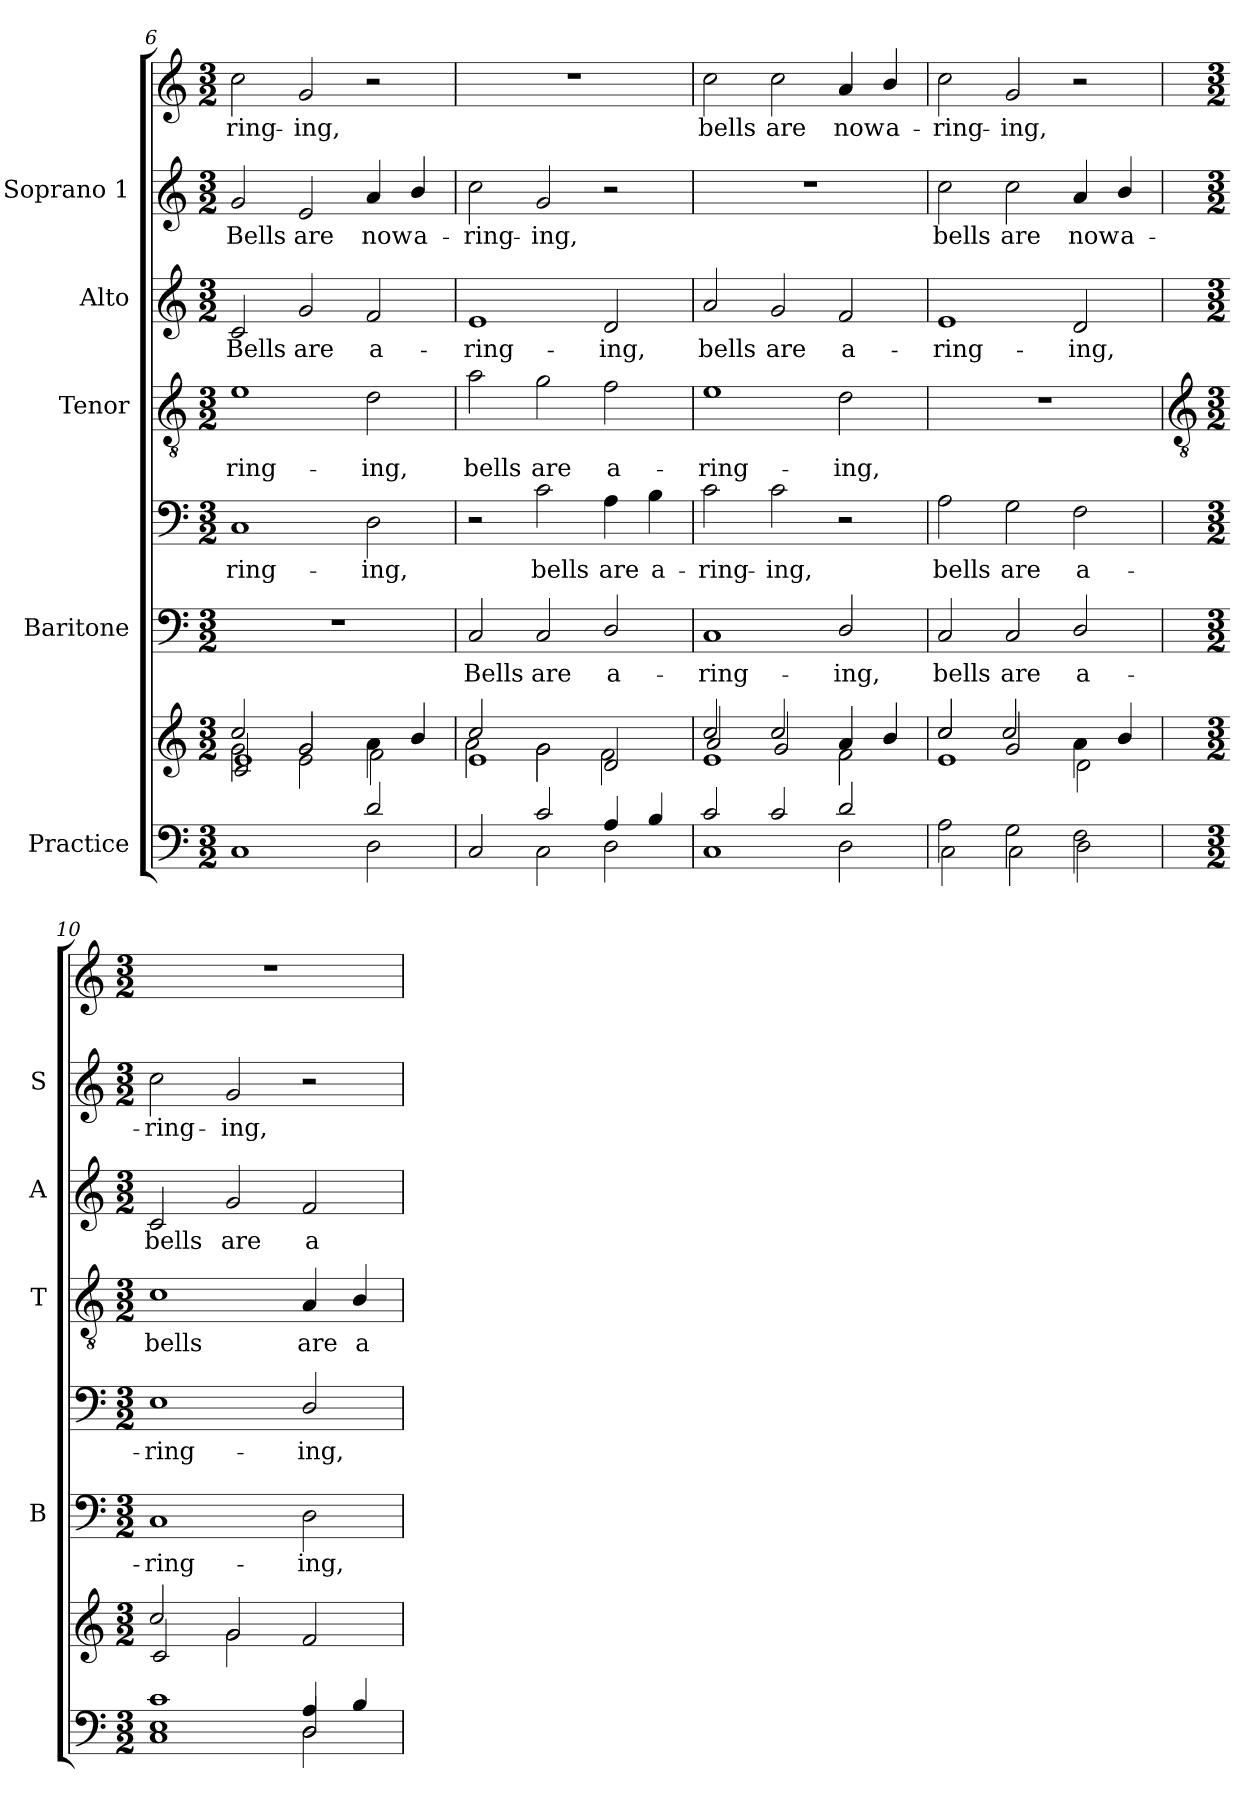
**kern	**kern	**kern	**text	**kern	**text	**kern	**text	**kern	**text	**kern	**text	**kern	**text
*part5	*part5	*part4	*part4	*part4	*part4	*part3	*part3	*part2	*part2	*part1	*part1	*part1	*part1
*staff8	*staff7	*staff6	*staff6	*staff5	*staff5	*staff4	*staff4	*staff3	*staff3	*staff2	*staff2	*staff1	*staff1
*I"Practice	*	*I"Baritone	*	*	*	*I"Tenor	*	*I"Alto	*	*I"Soprano 1	*	*	*
*	*	*I'B	*	*	*	*I'T	*	*I'A	*	*I'S	*	*	*
*clefF4	*clefG2	*clefF4	*	*clefF4	*	*clefGv2	*	*clefG2	*	*clefG2	*	*clefG2	*
*k[]	*k[]	*k[]	*	*k[]	*	*k[]	*	*k[]	*	*k[]	*	*k[]	*
*C:	*C:	*C:	*	*C:	*	*C:	*	*C:	*	*C:	*	*C:	*
*M3/2	*M3/2	*M3/2	*	*M3/2	*	*M3/2	*	*M3/2	*	*M3/2	*	*M3/2	*
=6	=6	=6	=6	=6	=6	=6	=6	=6	=6	=6	=6	=6	=6
*^	*	*	*	*	*	*	*	*	*	*	*	*	*
*	*^	*	*	*	*	*	*	*	*	*	*	*	*	*
!	!	!LO:N:vis=1	!	!LO:N:vis=1	!	!	!LO:LY:b	!	!LO:LY:b	!	!LO:LY:b	!	!LO:LY:b	!	!LO:LY:b
*	*	*	*^	*	*	*	*	*	*	*	*	*	*	*	*
*	*	*	*	*^	*	*	*	*	*	*	*	*	*	*	*	*
*	*	*	*	*	*^	*	*	*	*	*	*	*	*	*	*	*	*
1ryy	1C	1.ryy	2cc/	2g	2c	1e	1.r	.	1C	-ring-	1e	-ring-	2c	Bells	2g	Bells	2cc	-ring-
!	!	!	!	!	!	!	!	!	!	!	!	!	!	!LO:LY:b	!	!LO:LY:b	!	!LO:LY:b
.	.	.	2g	2e	2g	.	.	.	.	.	.	.	2g	are	2e	are	2g	-ing,
!	!	!	!	!	!	!	!	!	!	!LO:LY:b	!	!LO:LY:b	!	!LO:LY:b	!	!LO:LY:b	!	!
2d	2D	.	2ryy	4a	2f\	2ryy	.	.	2D	-ing,	2d	-ing,	2f	a-	4a	now	2r	.
!	!	!	!	!	!	!	!	!	!	!	!	!	!	!	!	!LO:LY:b	!	!
.	.	.	.	4b/	.	.	.	.	.	.	.	.	.	.	4b/	a-	.	.
*	*v	*v	*	*	*	*	*	*	*	*	*	*	*	*	*	*	*	*
=7	=7	=7	=7	=7	=7	=7	=7	=7	=7	=7	=7	=7	=7	=7	=7	=7	=7
!	!	!LO:N:vis=1	!	!	!	!	!LO:LY:b	!	!	!	!LO:LY:b	!	!LO:LY:b	!	!LO:LY:b	!LO:N:vis=1	!
2ryy	2C	1.ryy	2cc/	1e	2a	2C	-Bells	2r	.	2a	bells	1e	-ring-	2cc	-ring-	1.r	.
!	!	!	!	!	!	!	!LO:LY:b	!	!LO:LY:b	!	!LO:LY:b	!	!	!	!LO:LY:b	!	!
2c	2C\	.	2g	.	2g	2C	are	2c	bells	2g	are	.	.	2g	-ing,	.	.
!	!	!	!	!	!	!	!LO:LY:b	!	!LO:LY:b	!	!LO:LY:b	!	!LO:LY:b	!	!	!	!
4A/	2D\	.	2ryy	2d	2f	2D/	a-	4A	are	2f	a-	2d	-ing,	2r	.	.	.
!	!	!	!	!	!	!	!	!	!LO:LY:b	!	!	!	!	!	!	!	!
4B/	.	.	.	.	.	.	.	4B	a-	.	.	.	.	.	.	.	.
=8	=8	=8	=8	=8	=8	=8	=8	=8	=8	=8	=8	=8	=8	=8	=8	=8	=8
*	*^	*	*	*	*	*	*	*	*	*	*	*	*	*	*	*	*
!	!	!	!	!LO:N:vis=1	!	!	!	!LO:LY:b	!	!LO:LY:b	!	!LO:LY:b	!	!LO:LY:b	!LO:N:vis=1	!	!	!LO:LY:b
1ryy	2c/	1C	2cc/	1.ryy	2a	1e	1C	ring-	2c	-ring-	1e	-ring-	2a	bells	1.r	.	2cc	bells
!	!	!	!	!	!	!	!	!	!	!LO:LY:b	!	!	!	!LO:LY:b	!	!	!	!LO:LY:b
.	2c/	.	2cc/	.	2g	.	.	.	2c	-ing,	.	.	2g	are	.	.	2cc	are
!	!	!	!	!	!	!	!	!LO:LY:b	!	!	!	!LO:LY:b	!	!LO:LY:b	!	!	!	!LO:LY:b
2d	2ryy	2D\	4a	.	2f\	2ryy	2D/	-ing,	2r	.	2d	-ing,	2f	a-	.	.	4a	now
!	!	!	!	!	!	!	!	!	!	!	!	!	!	!	!	!	!	!LO:LY:b
.	.	.	4b/	.	.	.	.	.	.	.	.	.	.	.	.	.	4b/	a-
*	*	*	*v	*v	*v	*v	*	*	*	*	*	*	*	*	*	*	*	*
=9	=9	=9	=9	=9	=9	=9	=9	=9	=9	=9	=9	=9	=9	=9	=9
!LO:N:vis=1	!	!	!	!	!LO:LY:b	!	!LO:LY:b	!LO:N:vis=1	!	!	!LO:LY:b	!	!LO:LY:b	!	!LO:LY:b
*	*	*	*^	*	*	*	*	*	*	*	*	*	*	*	*
*	*	*	*	*^	*	*	*	*	*	*	*	*	*	*	*	*
1.ryy	2A	2C\	2cc/	2cc/	1e	2C	-bells	2A	bells	1.r	.	1e	-ring-	2cc	bells	2cc	-ring-
!	!	!	!	!	!	!	!LO:LY:b	!	!LO:LY:b	!	!	!	!	!	!LO:LY:b	!	!LO:LY:b
.	2G	2C\	2g/	2cc/	.	2C	are	2G	are	.	.	.	.	2cc	are	2g	-ing,
!	!	!	!	!	!	!	!LO:LY:b	!	!LO:LY:b	!	!	!	!LO:LY:b	!	!LO:LY:b	!	!
.	2F	2D\	2ryy	4a	2d\	2D/	a-	2F	a-	.	.	2d	-ing,	4a	now	2r	.
!	!	!	!	!	!	!	!	!	!	!	!	!	!	!	!LO:LY:b	!	!
.	.	.	.	4b/	.	.	.	.	.	.	.	.	.	4b/	a-	.	.
!!LO:LB:g=z
=10	=10	=10	=10	=10	=10	=10	=10	=10	=10	=10	=10	=10	=10	=10	=10	=10	=10
*	*	*	*	*	*	*	*	*	*	*clefGv2	*	*	*	*	*	*	*
*M3/2	*	*	*M3/2	*	*	*M3/2	*	*M3/2	*	*M3/2	*	*M3/2	*	*M3/2	*	*M3/2	*
!	!	!	!LO:N:vis=1	!	!	!	!LO:LY:b	!	!LO:LY:b	!	!LO:LY:b	!	!LO:LY:b	!	!LO:LY:b	!LO:N:vis=1	!
1c	1E	1C	1.ryy	2cc/	2c/	1C	ring-	1E	-ring-	1c	bells	2c	bells	2cc	-ring-	1.r	.
!	!	!	!	!	!	!	!	!	!	!	!	!	!LO:LY:b	!	!LO:LY:b	!	!
.	.	.	.	2g	2g/	.	.	.	.	.	.	2g	are	2g	-ing,	.	.
!	!	!	!	!	!	!	!LO:LY:b	!	!LO:LY:b	!	!LO:LY:b	!	!LO:LY:b	!	!	!	!
4A/	2D\	2D	.	2ryy	2f/	2D	-ing,	2D/	-ing,	4A	are	2f	a-	2r	.	.	.
!	!	!	!	!	!	!	!	!	!	!	!LO:LY:b	!	!	!	!	!	!
4B/	.	.	.	.	.	.	.	.	.	4B/	a-	.	.	.	.	.	.
*v	*v	*v	*	*	*	*	*	*	*	*	*	*	*	*	*	*	*
*	*v	*v	*v	*	*	*	*	*	*	*	*	*	*	*	*
=	=	=	=	=	=	=	=	=	=	=	=	=	=
*-	*-	*-	*-	*-	*-	*-	*-	*-	*-	*-	*-	*-	*-
